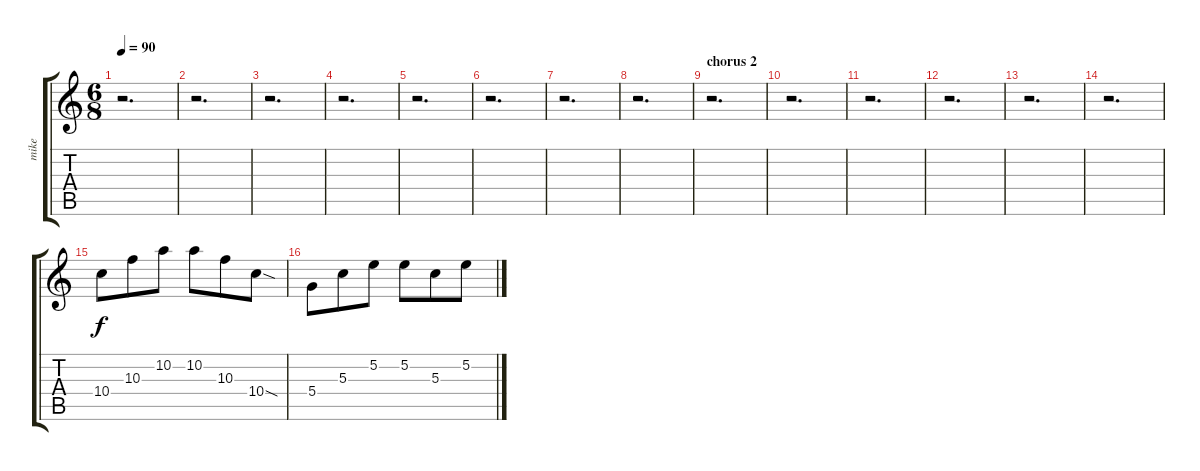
\track ("mike" "mike") {instrument distortionguitar}
\staff {score tabs}
\tuning (E4 B3 G3 D3 A2 E2) {hide}
\ts (6 8)
\tempo 90
\clef g2
\ks c
r.2{d dy f} |
r.2{d} |
r.2{d} |
r.2{d} |
r.2{d} |
r.2{d} |
r.2{d} |
r.2{d} |
\section ("" "chorus 2")
r.2{d} |
r.2{d} |
r.2{d} |
r.2{d} |
r.2{d} |
r.2{d} |
10.4.8 10.3.8 10.2.8 10.2.8 10.3.8 10.4{sod}.8 |
5.4.8 5.3.8 5.2.8 5.2.8 5.3.8 5.2.8
